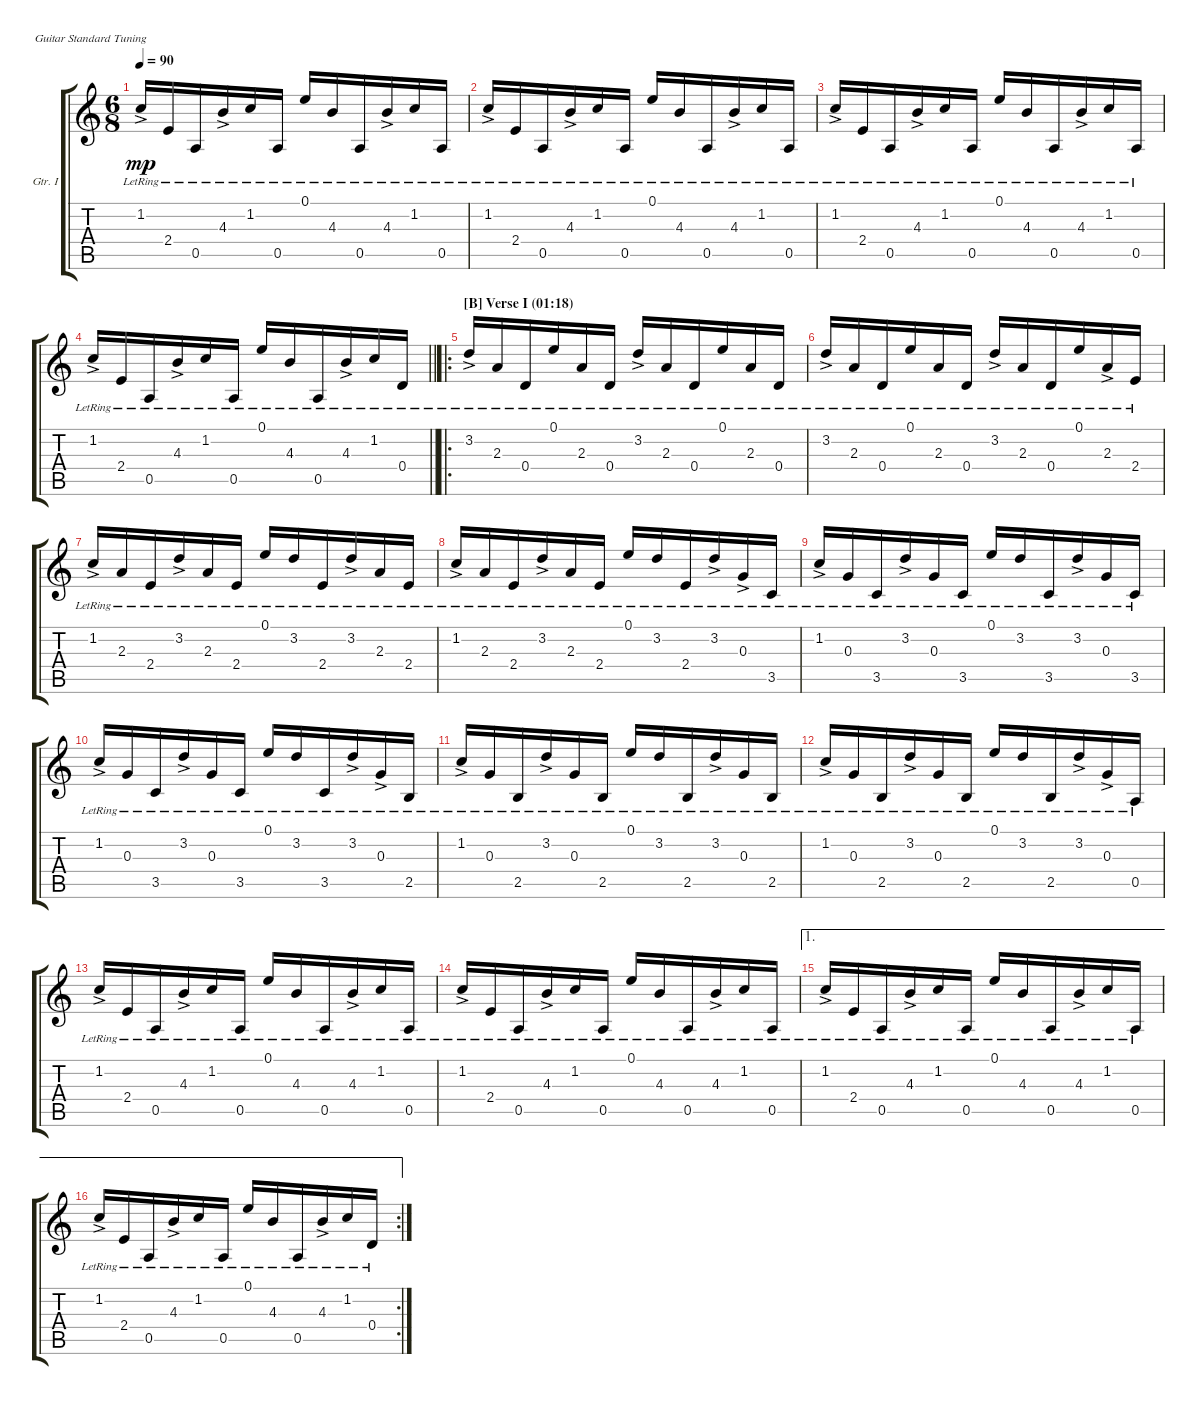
\defaultSystemsLayout 4
\bracketExtendMode groupsimilarinstruments
\firstSystemTrackNameOrientation horizontal
\otherSystemsTrackNameOrientation horizontal
\track ("Nylon Guitar" "Gtr. I") {multiBarRest instrument acousticguitarsteel}
\staff {score tabs}
\tuning (E4 B3 G3 D3 A2 E2)
\ts (6 8)
\tempo 90
\clef g2
\ks c
1.2{ac lr}.16{dy mp} 2.4{lr}.16 0.5{lr}.16 4.3{ac lr}.16 1.2{lr}.16 0.5{lr}.16 0.1{lr}.16 4.3{lr}.16 0.5{lr}.16 4.3{ac lr}.16 1.2{lr}.16 0.5{lr}.16 |
1.2{ac lr}.16 2.4{lr}.16 0.5{lr}.16 4.3{ac lr}.16 1.2{lr}.16 0.5{lr}.16 0.1{lr}.16 4.3{lr}.16 0.5{lr}.16 4.3{ac lr}.16 1.2{lr}.16 0.5{lr}.16 |
1.2{ac lr}.16 2.4{lr}.16 0.5{lr}.16 4.3{ac lr}.16 1.2{lr}.16 0.5{lr}.16 0.1{lr}.16 4.3{lr}.16 0.5{lr}.16 4.3{ac lr}.16 1.2{lr}.16 0.5{lr}.16 |
\barLineRight lightlight
1.2{ac lr}.16 2.4{lr}.16 0.5{lr}.16 4.3{ac lr}.16 1.2{lr}.16 0.5{lr}.16 0.1{lr}.16 4.3{lr}.16 0.5{lr}.16 4.3{ac lr}.16 1.2{lr}.16 0.4{lr}.16 |
\ro
\section ("B" "Verse I (01:18)")
3.2{ac lr}.16 2.3{lr}.16 0.4{lr}.16 0.1{lr}.16 2.3{lr}.16 0.4{lr}.16 3.2{ac lr}.16 2.3{lr}.16 0.4{lr}.16 0.1{lr}.16 2.3{lr}.16 0.4{lr}.16 |
3.2{ac lr}.16 2.3{lr}.16 0.4{lr}.16 0.1{lr}.16 2.3{lr}.16 0.4{lr}.16 3.2{ac lr}.16 2.3{lr}.16 0.4{lr}.16 0.1{lr}.16 2.3{ac lr}.16 2.4{lr}.16 |
1.2{ac lr}.16 2.3{lr}.16 2.4{lr}.16 3.2{ac lr}.16 2.3{lr}.16 2.4{lr}.16 0.1{lr}.16 3.2{lr}.16 2.4{lr}.16 3.2{ac lr}.16 2.3{lr}.16 2.4{lr}.16 |
1.2{ac lr}.16 2.3{lr}.16 2.4{lr}.16 3.2{ac lr}.16 2.3{lr}.16 2.4{lr}.16 0.1{lr}.16 3.2{lr}.16 2.4{lr}.16 3.2{ac lr}.16 0.3{ac lr}.16 3.5{lr}.16 |
1.2{ac lr}.16 0.3{lr}.16 3.5{lr}.16 3.2{ac lr}.16 0.3{lr}.16 3.5{lr}.16 0.1{lr}.16 3.2{lr}.16 3.5{lr}.16 3.2{ac lr}.16 0.3{lr}.16 3.5{lr}.16 |
1.2{ac lr}.16 0.3{lr}.16 3.5{lr}.16 3.2{ac lr}.16 0.3{lr}.16 3.5{lr}.16 0.1{lr}.16 3.2{lr}.16 3.5{lr}.16 3.2{ac lr}.16 0.3{ac lr}.16 2.5{lr}.16 |
1.2{ac lr}.16 0.3{lr}.16 2.5{lr}.16 3.2{ac lr}.16 0.3{lr}.16 2.5{lr}.16 0.1{lr}.16 3.2{lr}.16 2.5{lr}.16 3.2{ac lr}.16 0.3{lr}.16 2.5{lr}.16 |
1.2{ac lr}.16 0.3{lr}.16 2.5{lr}.16 3.2{ac lr}.16 0.3{lr}.16 2.5{lr}.16 0.1{lr}.16 3.2{lr}.16 2.5{lr}.16 3.2{ac lr}.16 0.3{ac lr}.16 0.5{lr}.16 |
1.2{ac lr}.16 2.4{lr}.16 0.5{lr}.16 4.3{ac lr}.16 1.2{lr}.16 0.5{lr}.16 0.1{lr}.16 4.3{lr}.16 0.5{lr}.16 4.3{ac lr}.16 1.2{lr}.16 0.5{lr}.16 |
1.2{ac lr}.16 2.4{lr}.16 0.5{lr}.16 4.3{ac lr}.16 1.2{lr}.16 0.5{lr}.16 0.1{lr}.16 4.3{lr}.16 0.5{lr}.16 4.3{ac lr}.16 1.2{lr}.16 0.5{lr}.16 |
\ae 1
1.2{ac lr}.16 2.4{lr}.16 0.5{lr}.16 4.3{ac lr}.16 1.2{lr}.16 0.5{lr}.16 0.1{lr}.16 4.3{lr}.16 0.5{lr}.16 4.3{ac lr}.16 1.2{lr}.16 0.5{lr}.16 |
\ae 1
\rc 2
1.2{ac lr}.16 2.4{lr}.16 0.5{lr}.16 4.3{ac lr}.16 1.2{lr}.16 0.5{lr}.16 0.1{lr}.16 4.3{lr}.16 0.5{lr}.16 4.3{ac lr}.16 1.2{lr}.16 0.4{lr}.16
